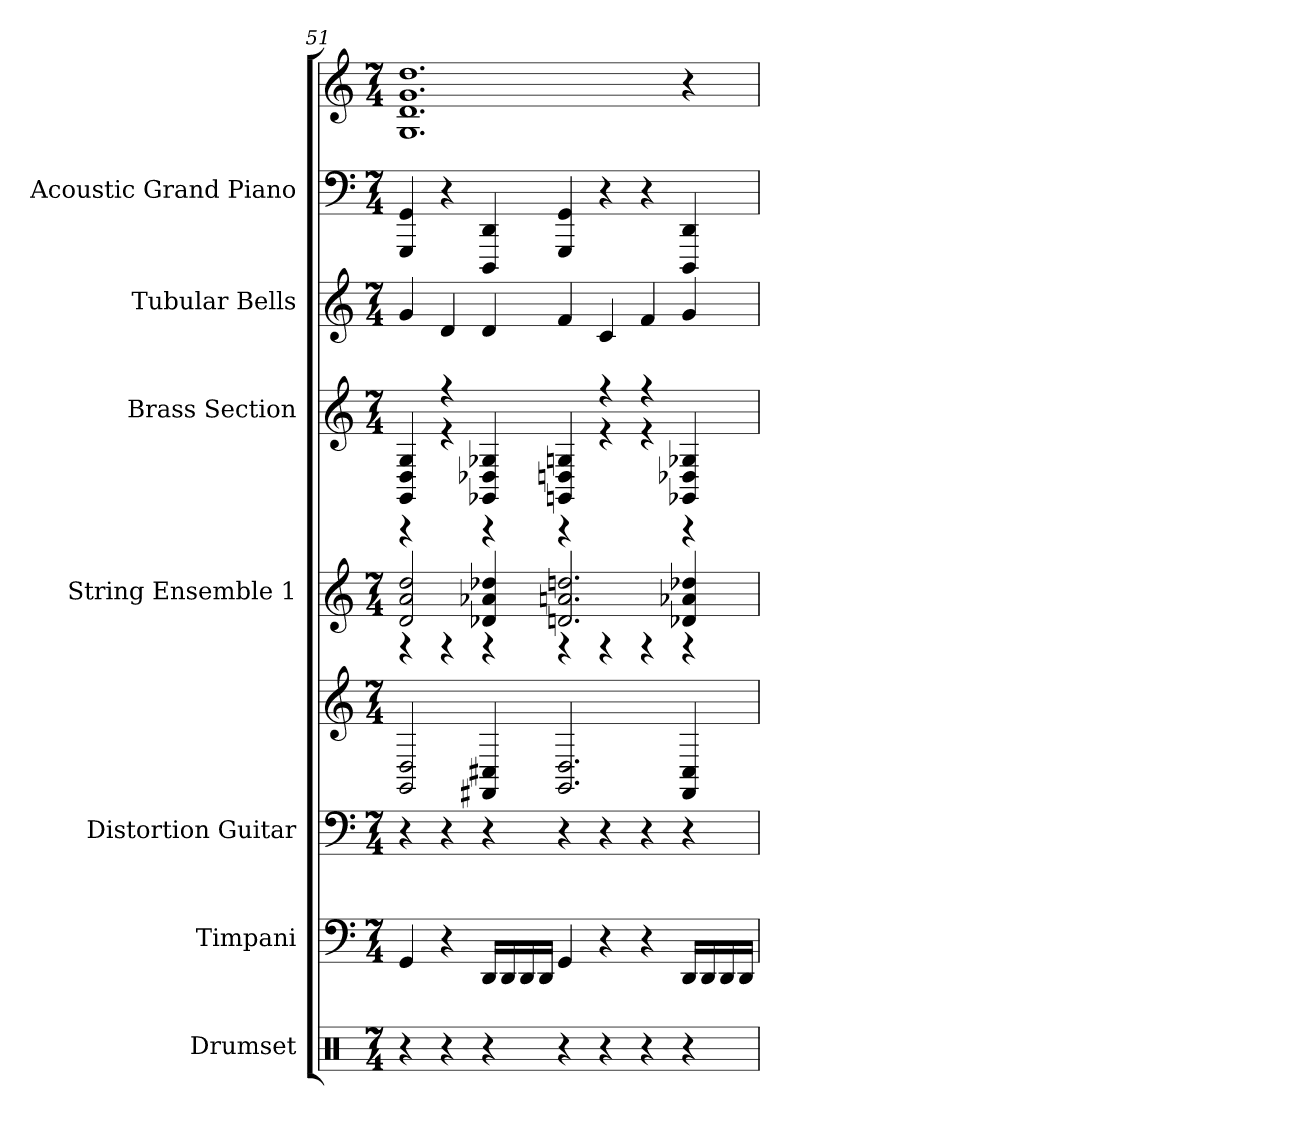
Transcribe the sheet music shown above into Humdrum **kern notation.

**kern	**kern	**kern	**kern	**kern	**kern	**kern	**kern	**kern
*part7	*part6	*part5	*part5	*part4	*part3	*part2	*part1	*part1
*staff9	*staff8	*staff7	*staff6	*staff5	*staff4	*staff3	*staff2	*staff1
*I"Drumset	*I"Timpani	*I"Distortion Guitar	*	*I"String Ensemble 1	*I"Brass Section	*I"Tubular Bells	*I"Acoustic Grand Piano	*
*I'Drs.	*I'Timp	*	*	*I'Str	*I'Brs	*I'Tbells	*I'Pno	*
*clefX	*clefF4	*clefF4	*clefG2	*clefG2	*clefG2	*clefG2	*clefF4	*clefG2
*k[]	*k[]	*k[]	*k[]	*k[]	*k[]	*k[]	*k[]	*k[]
*M7/4	*M7/4	*M7/4	*M7/4	*M7/4	*M7/4	*M7/4	*M7/4	*M7/4
=51	=51	=51	=51	=51	=51	=51	=51	=51
*	*	*	*	*^	*^	*	*	*
4r	4GG	4r	2GG 2D	2dd 2a 2d	4r	4GG 4D 4G	4r	4g	4GGG 4GG	1.d 1.g 1.dd 1.G
4r	4r	4r	.	.	4r	4r	4r	4d	4r	.
4r	16DDLL	4r	4C#X 4FF#X	4a-X 4dd-X 4d-X	4r	4GG-X 4D-X 4G-X	4r	4d	4DDD 4DD	.
.	16DD	.	.	.	.	.	.	.	.	.
.	16DD	.	.	.	.	.	.	.	.	.
.	16DDJJ	.	.	.	.	.	.	.	.	.
4r	4GG	4r	2.D 2.GG	2.ddn 2.an 2.dn	4r	4Gn 4Dn 4GGn	4r	4f	4GGG 4GG	.
4r	4r	4r	.	.	4r	4r	4r	4c	4r	.
4r	4r	4r	.	.	4r	4r	4r	4f	4r	.
4r	16DDLL	4r	4C# 4FF#	4a-X 4dd-X 4d-X	4r	4D-X 4GG-X 4G-X	4r	4g	4DDD 4DD	4r
.	16DD	.	.	.	.	.	.	.	.	.
.	16DD	.	.	.	.	.	.	.	.	.
.	16DDJJ	.	.	.	.	.	.	.	.	.
*	*	*	*	*v	*v	*	*	*	*	*
*	*	*	*	*	*v	*v	*	*	*
=	=	=	=	=	=	=	=	=
*-	*-	*-	*-	*-	*-	*-	*-	*-
